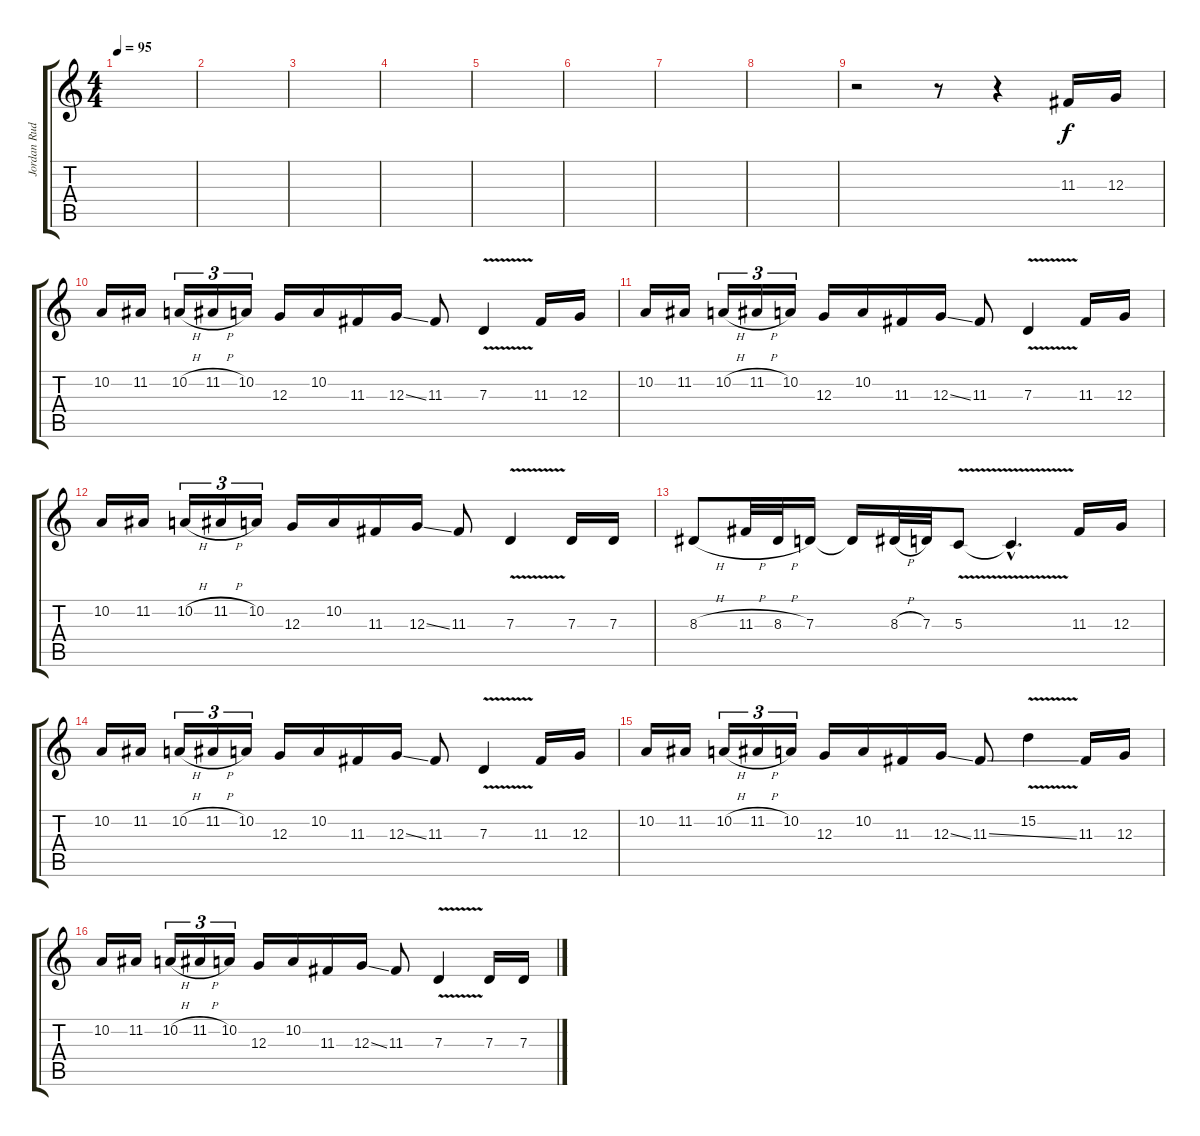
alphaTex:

\track ("Jordan Rudess" "Jordan Rud") {instrument sitar}
\staff {score tabs}
\tuning (E4 B3 G3 D3 A2 E2) {hide}
\ts (4 4)
\tempo 95
\clef g2
\ks c
|
|
|
|
|
|
|
|
r.2 r.8 r.4 11.3.16 12.3.16 |
10.2.16 11.2.16 10.2{h}.16{tu (3 2)} 11.2{h}.16{tu (3 2)} 10.2.16{tu (3 2)} 12.3.16 10.2.16 11.3.16 12.3{ss}.16 11.3.8 7.3{v}.4 11.3.16 12.3.16 |
10.2.16 11.2.16 10.2{h}.16{tu (3 2)} 11.2{h}.16{tu (3 2)} 10.2.16{tu (3 2)} 12.3.16 10.2.16 11.3.16 12.3{ss}.16 11.3.8 7.3{v}.4 11.3.16 12.3.16 |
10.2.16 11.2.16 10.2{h}.16{tu (3 2)} 11.2{h}.16{tu (3 2)} 10.2.16{tu (3 2)} 12.3.16 10.2.16 11.3.16 12.3{ss}.16 11.3.8 7.3{v}.4 7.3.16 7.3.16 |
8.3{h}.8 11.3{h}.32 8.3{h}.32 7.3.16 7.3{t}.16 8.3{h}.32 7.3.32 5.3{v}.8 5.3{v hac t}.4{d} 11.3.16 12.3.16 |
10.2.16 11.2.16 10.2{h}.16{tu (3 2)} 11.2{h}.16{tu (3 2)} 10.2.16{tu (3 2)} 12.3.16 10.2.16 11.3.16 12.3{ss}.16 11.3.8 7.3{v}.4 11.3.16 12.3.16 |
10.2.16 11.2.16 10.2{h}.16{tu (3 2)} 11.2{h}.16{tu (3 2)} 10.2.16{tu (3 2)} 12.3.16 10.2.16 11.3.16 12.3{ss}.16 11.3{ss}.8 15.2{v}.4 11.3.16 12.3.16 |
10.2.16 11.2.16 10.2{h}.16{tu (3 2)} 11.2{h}.16{tu (3 2)} 10.2.16{tu (3 2)} 12.3.16 10.2.16 11.3.16 12.3{ss}.16 11.3.8 7.3{v}.4 7.3.16 7.3.16
